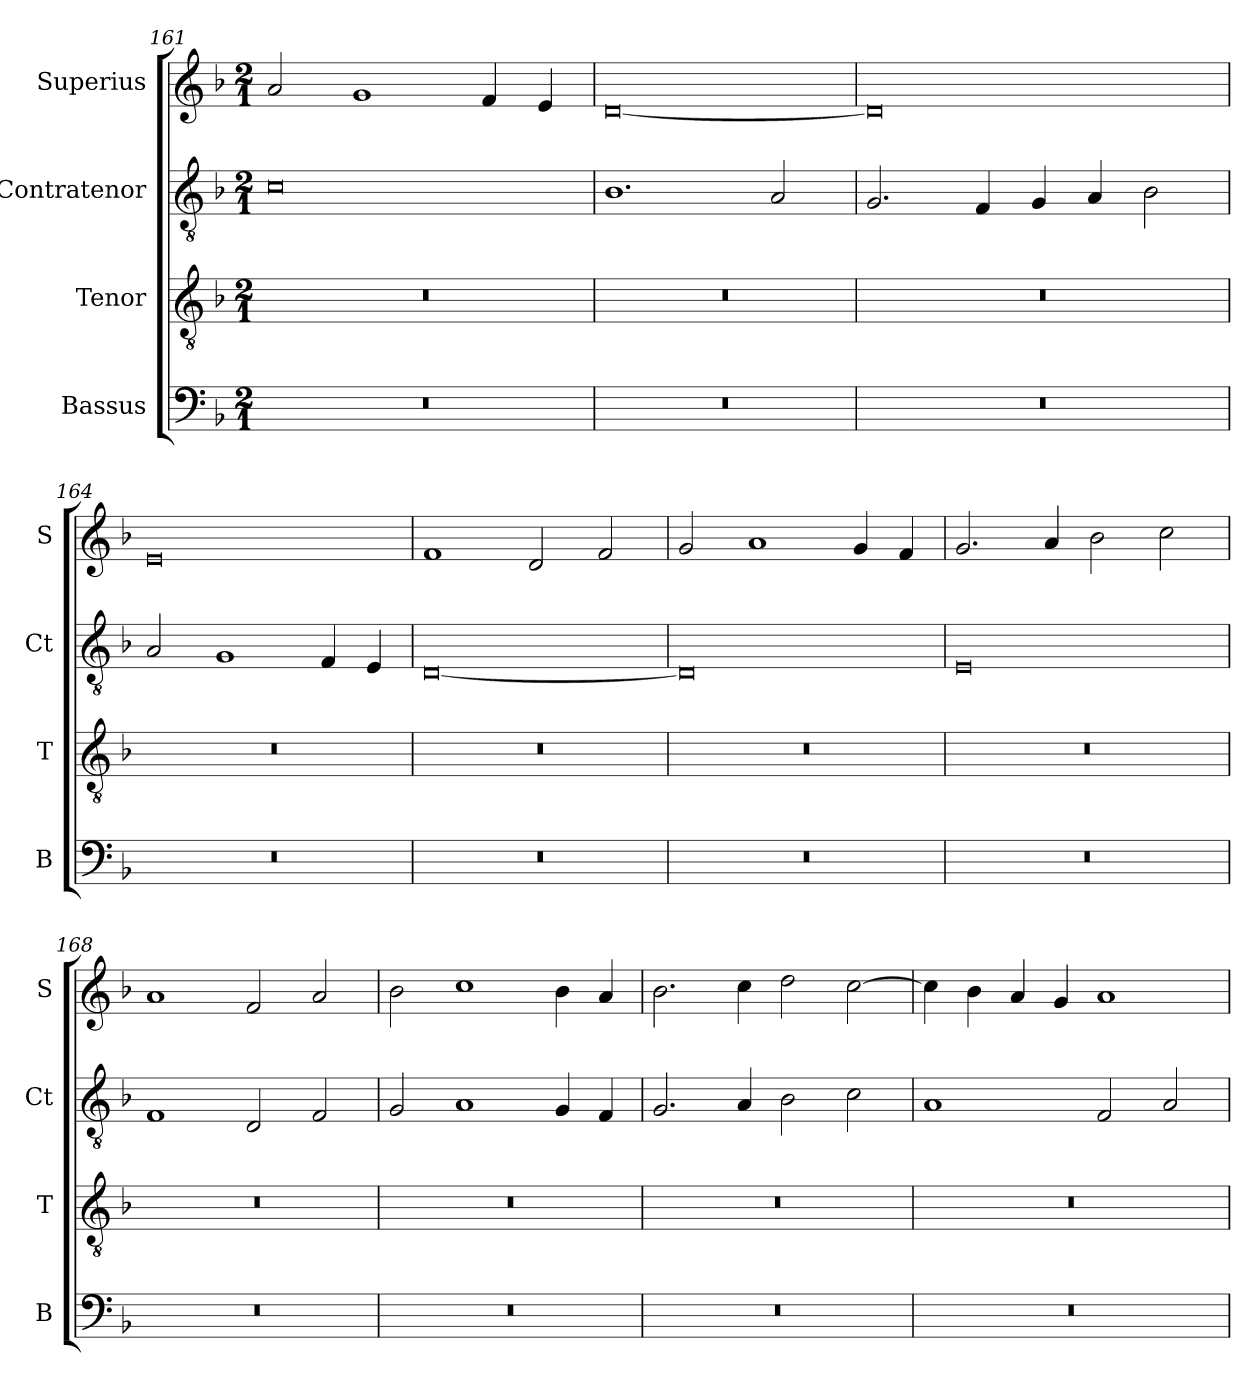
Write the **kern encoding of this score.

**kern	**kern	**kern	**kern
*part4	*part3	*part2	*part1
*staff4	*staff3	*staff2	*staff1
*I"Bassus	*I"Tenor	*I"Contratenor	*I"Superius
*I'B	*I'T	*I'Ct	*I'S
*clefF4	*clefGv2	*clefGv2	*clefG2
*k[b-]	*k[b-]	*k[b-]	*k[b-]
*M2/1	*M2/1	*M2/1	*M2/1
=161	=161	=161	=161
0r	0r	0c	2a/
.	.	.	1g
.	.	.	4f/
.	.	.	4e/
=162	=162	=162	=162
0r	0r	1.B-	[0d
.	.	2A/	.
=163	=163	=163	=163
0r	0r	2.G/	0d]
.	.	4F/	.
.	.	4G/	.
.	.	4A/	.
.	.	2B-\	.
=164	=164	=164	=164
0r	0r	2A/	0e
.	.	1G	.
.	.	4F/	.
.	.	4E/	.
=165	=165	=165	=165
0r	0r	[0D	1f
.	.	.	2d/
.	.	.	2f/
=166	=166	=166	=166
0r	0r	0D]	2g/
.	.	.	1a
.	.	.	4g/
.	.	.	4f/
=167	=167	=167	=167
0r	0r	0E	2.g/
.	.	.	4a/
.	.	.	2b-\
.	.	.	2cc\
=168	=168	=168	=168
0r	0r	1F	1a
.	.	2D/	2f/
.	.	2F/	2a/
=169	=169	=169	=169
0r	0r	2G/	2b-\
.	.	1A	1cc
.	.	4G/	4b-\
.	.	4F/	4a/
=170	=170	=170	=170
0r	0r	2.G/	2.b-\
.	.	4A/	4cc\
.	.	2B-\	2dd\
.	.	2c\	[2cc\
=171	=171	=171	=171
0r	0r	1A	4cc\]
.	.	.	4b-\
.	.	.	4a/
.	.	.	4g/
.	.	2F/	1a
.	.	2A/	.
=	=	=	=
*-	*-	*-	*-
